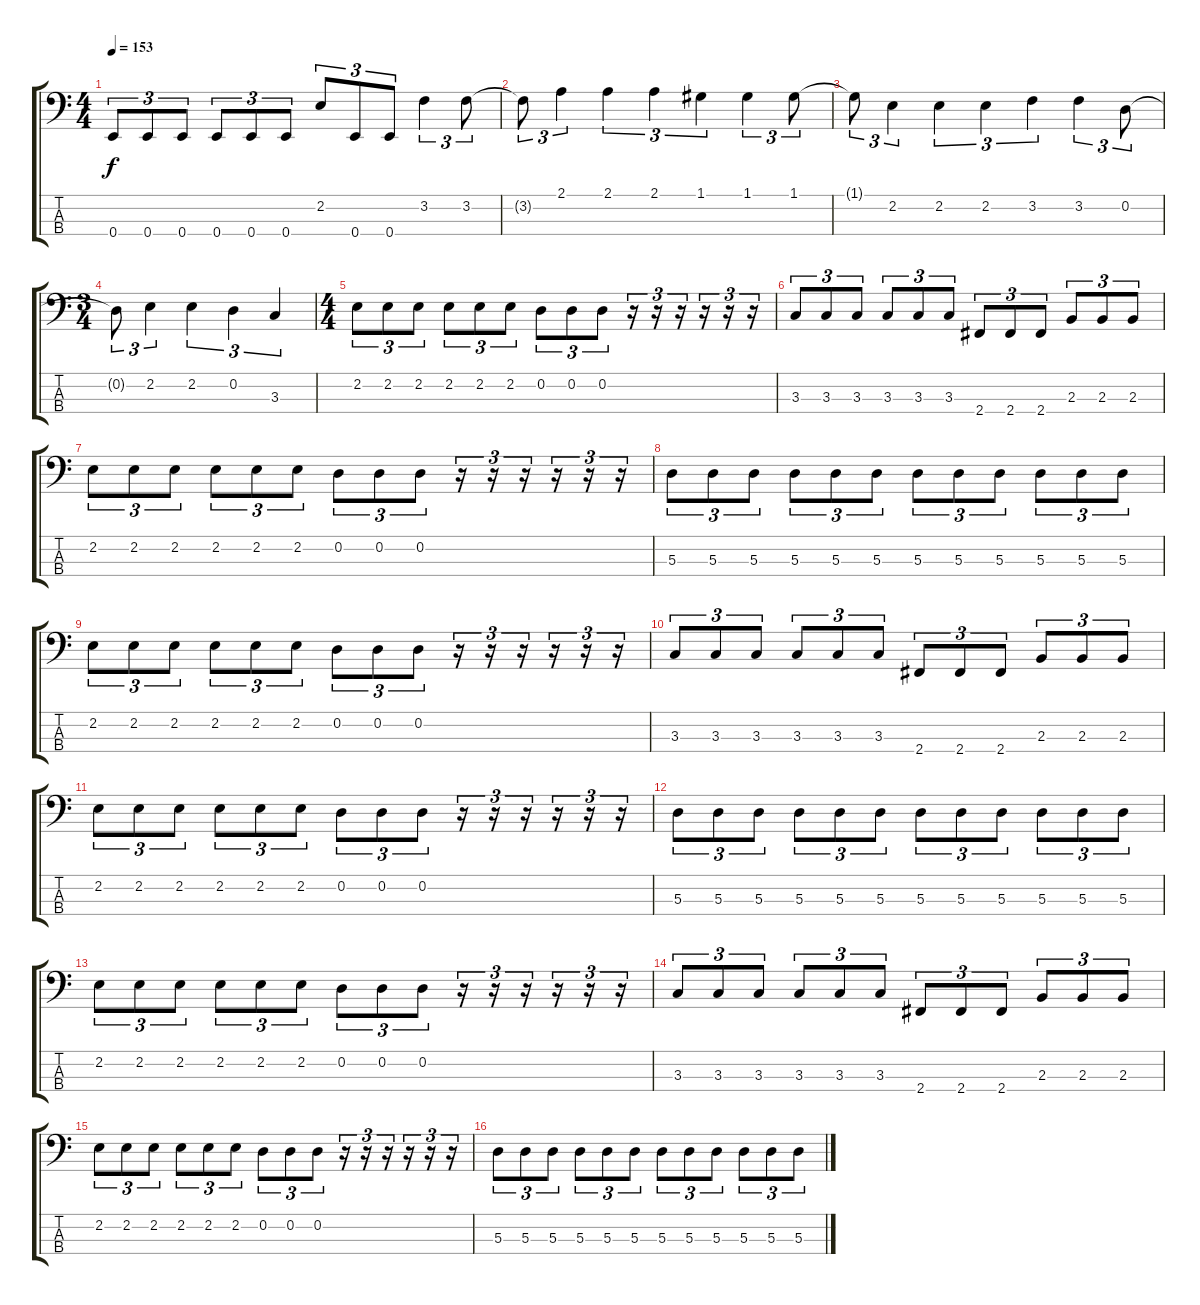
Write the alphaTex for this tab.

\track "" {instrument electricbasspick}
\staff {score tabs}
\tuning (G2 D2 A1 E1) {hide}
\ts (4 4)
\tempo 153
\clef f4
\ks c
0.4.8{tu (3 2) dy f} 0.4.8{tu (3 2)} 0.4.8{tu (3 2)} 0.4.8{tu (3 2)} 0.4.8{tu (3 2)} 0.4.8{tu (3 2)} 2.2.8{tu (3 2)} 0.4.8{tu (3 2)} 0.4.8{tu (3 2)} 3.2.4{tu (3 2)} 3.2.8{tu (3 2)} |
3.2{t}.8{tu (3 2)} 2.1.4{tu (3 2)} 2.1.4{tu (3 2)} 2.1.4{tu (3 2)} 1.1.4{tu (3 2)} 1.1.4{tu (3 2)} 1.1.8{tu (3 2)} |
1.1{t}.8{tu (3 2)} 2.2.4{tu (3 2)} 2.2.4{tu (3 2)} 2.2.4{tu (3 2)} 3.2.4{tu (3 2)} 3.2.4{tu (3 2)} 0.2.8{tu (3 2)} |
\ts (3 4)
0.2{t}.8{tu (3 2)} 2.2.4{tu (3 2)} 2.2.4{tu (3 2)} 0.2.4{tu (3 2)} 3.3.4{tu (3 2)} |
\ts (4 4)
\section ("" "")
2.2.8{tu (3 2)} 2.2.8{tu (3 2)} 2.2.8{tu (3 2)} 2.2.8{tu (3 2)} 2.2.8{tu (3 2)} 2.2.8{tu (3 2)} 0.2.8{tu (3 2)} 0.2.8{tu (3 2)} 0.2.8{tu (3 2)} r.16{tu (3 2)} r.16{tu (3 2)} r.16{tu (3 2)} r.16{tu (3 2)} r.16{tu (3 2)} r.16{tu (3 2)} |
3.3.8{tu (3 2)} 3.3.8{tu (3 2)} 3.3.8{tu (3 2)} 3.3.8{tu (3 2)} 3.3.8{tu (3 2)} 3.3.8{tu (3 2)} 2.4.8{tu (3 2)} 2.4.8{tu (3 2)} 2.4.8{tu (3 2)} 2.3.8{tu (3 2)} 2.3.8{tu (3 2)} 2.3.8{tu (3 2)} |
2.2.8{tu (3 2)} 2.2.8{tu (3 2)} 2.2.8{tu (3 2)} 2.2.8{tu (3 2)} 2.2.8{tu (3 2)} 2.2.8{tu (3 2)} 0.2.8{tu (3 2)} 0.2.8{tu (3 2)} 0.2.8{tu (3 2)} r.16{tu (3 2)} r.16{tu (3 2)} r.16{tu (3 2)} r.16{tu (3 2)} r.16{tu (3 2)} r.16{tu (3 2)} |
5.3.8{tu (3 2)} 5.3.8{tu (3 2)} 5.3.8{tu (3 2)} 5.3.8{tu (3 2)} 5.3.8{tu (3 2)} 5.3.8{tu (3 2)} 5.3.8{tu (3 2)} 5.3.8{tu (3 2)} 5.3.8{tu (3 2)} 5.3.8{tu (3 2)} 5.3.8{tu (3 2)} 5.3.8{tu (3 2)} |
2.2.8{tu (3 2)} 2.2.8{tu (3 2)} 2.2.8{tu (3 2)} 2.2.8{tu (3 2)} 2.2.8{tu (3 2)} 2.2.8{tu (3 2)} 0.2.8{tu (3 2)} 0.2.8{tu (3 2)} 0.2.8{tu (3 2)} r.16{tu (3 2)} r.16{tu (3 2)} r.16{tu (3 2)} r.16{tu (3 2)} r.16{tu (3 2)} r.16{tu (3 2)} |
3.3.8{tu (3 2)} 3.3.8{tu (3 2)} 3.3.8{tu (3 2)} 3.3.8{tu (3 2)} 3.3.8{tu (3 2)} 3.3.8{tu (3 2)} 2.4.8{tu (3 2)} 2.4.8{tu (3 2)} 2.4.8{tu (3 2)} 2.3.8{tu (3 2)} 2.3.8{tu (3 2)} 2.3.8{tu (3 2)} |
2.2.8{tu (3 2)} 2.2.8{tu (3 2)} 2.2.8{tu (3 2)} 2.2.8{tu (3 2)} 2.2.8{tu (3 2)} 2.2.8{tu (3 2)} 0.2.8{tu (3 2)} 0.2.8{tu (3 2)} 0.2.8{tu (3 2)} r.16{tu (3 2)} r.16{tu (3 2)} r.16{tu (3 2)} r.16{tu (3 2)} r.16{tu (3 2)} r.16{tu (3 2)} |
5.3.8{tu (3 2)} 5.3.8{tu (3 2)} 5.3.8{tu (3 2)} 5.3.8{tu (3 2)} 5.3.8{tu (3 2)} 5.3.8{tu (3 2)} 5.3.8{tu (3 2)} 5.3.8{tu (3 2)} 5.3.8{tu (3 2)} 5.3.8{tu (3 2)} 5.3.8{tu (3 2)} 5.3.8{tu (3 2)} |
2.2.8{tu (3 2)} 2.2.8{tu (3 2)} 2.2.8{tu (3 2)} 2.2.8{tu (3 2)} 2.2.8{tu (3 2)} 2.2.8{tu (3 2)} 0.2.8{tu (3 2)} 0.2.8{tu (3 2)} 0.2.8{tu (3 2)} r.16{tu (3 2)} r.16{tu (3 2)} r.16{tu (3 2)} r.16{tu (3 2)} r.16{tu (3 2)} r.16{tu (3 2)} |
3.3.8{tu (3 2)} 3.3.8{tu (3 2)} 3.3.8{tu (3 2)} 3.3.8{tu (3 2)} 3.3.8{tu (3 2)} 3.3.8{tu (3 2)} 2.4.8{tu (3 2)} 2.4.8{tu (3 2)} 2.4.8{tu (3 2)} 2.3.8{tu (3 2)} 2.3.8{tu (3 2)} 2.3.8{tu (3 2)} |
2.2.8{tu (3 2)} 2.2.8{tu (3 2)} 2.2.8{tu (3 2)} 2.2.8{tu (3 2)} 2.2.8{tu (3 2)} 2.2.8{tu (3 2)} 0.2.8{tu (3 2)} 0.2.8{tu (3 2)} 0.2.8{tu (3 2)} r.16{tu (3 2)} r.16{tu (3 2)} r.16{tu (3 2)} r.16{tu (3 2)} r.16{tu (3 2)} r.16{tu (3 2)} |
5.3.8{tu (3 2)} 5.3.8{tu (3 2)} 5.3.8{tu (3 2)} 5.3.8{tu (3 2)} 5.3.8{tu (3 2)} 5.3.8{tu (3 2)} 5.3.8{tu (3 2)} 5.3.8{tu (3 2)} 5.3.8{tu (3 2)} 5.3.8{tu (3 2)} 5.3.8{tu (3 2)} 5.3.8{tu (3 2)}
